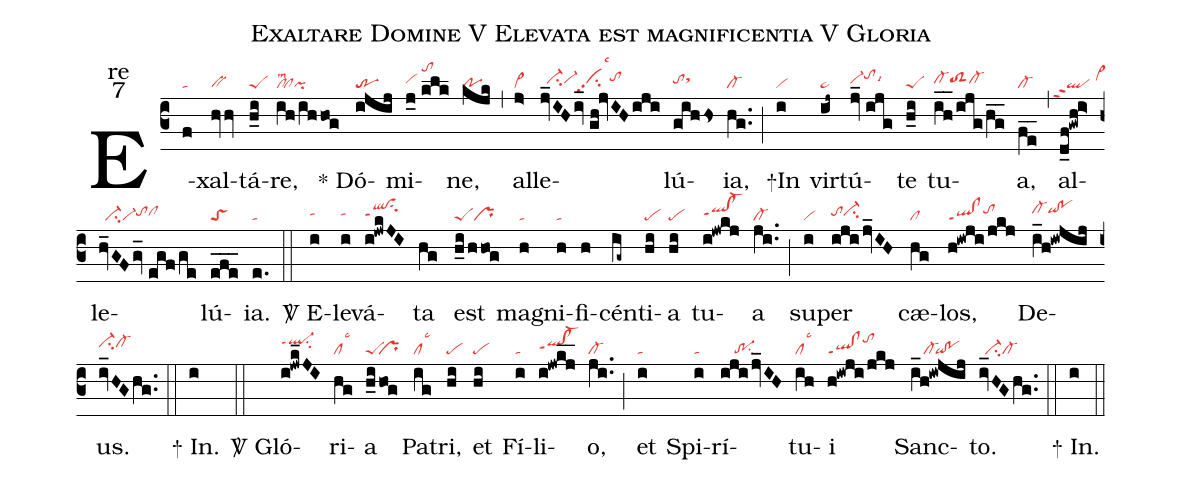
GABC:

name:Exaltare Domine V Elevata est magnificentia V Gloria;
office-part:re;
mode:7;
nabc-lines:1;
%%
(c3) E(f|ta)xal(hvv|bv)tá(h_i|peS)re,(ih/ihhog|cllsm2`clpi)
<sp>*</sp> Dó(ijij|tr)mi(j_0//klk|vihh/tohm)ne,(kjk|po) (,)
al(j>|vi>)le(jv_IHiv_//gh!jvIHiji|//ci-hhvi-hhcihhpp2lsc3tohi)lú(gihhs|tohhsthi)ia,(hg..|cl-) (;)

<sp>+</sp>In(i|vi) vir(ij~|pe~)tú(jv_//ijg|vi-hhtohjlsi9)te(h_i|peS) tu(ih__/ijg/hg__|cl-hhtoS2hhcl-hh)a,(fe__|cl-) (,)
al(d_f!gwh!i>|``qlppt2/vi>hi)le(hv_GFgv_//egf/ge|//ci-vi-tohhclhh)lú(efe___|toS)ia.(e.|ta) (::)

<sp>V/</sp> E(i|tahh)le(i|tahh)vá(i!jwkJI|qlhhppt1su2)ta(hg) est(h_i/hhog|peSpr)
mag(h|ta)ni(h|ta)fi(h)cén(ig~)ti(hi|pe)a(hi|pe) tu(i!jwkj|qlhh!cl-hhppt1)a(ji..|cl-) (;)
su(i|vi)per(ijijv_IH|tohhci-hh) cæ(hg|cl)los,(h!iwji/jkj|ql!clppt1tohi)
De(i_h!iwjij|cl-hiqihi!pohi)us.(iv_HGhg..|ci-hicl-hi) (::)

<sp>+</sp> In.(i) (::)

<sp>V/</sp> Gló(i!jwk_JI|ql-hjppt1su2)ri(hg|cllsc3)a(h_ihog|peS``pr) Pa(ig|cllsc3)tri,(hi|pe)
et(hi|pe) Fí(i|ta)li(i!jwkj__|qlhh!cl-hhppt1)o,(ji..|cl-) (;)
et(i|ta) Spi(i|ta)rí(ijijv_IH|////tr-1su2)tu(ih|cllsc3)i(h!iwji/jkj|ql!clppt1tohk)
Sanc(i_h!iwjij|////cl-`qi!po)to.(iv_HGhg..|//ci-cl-) (::)

<sp>+</sp> In.(i) (::)
